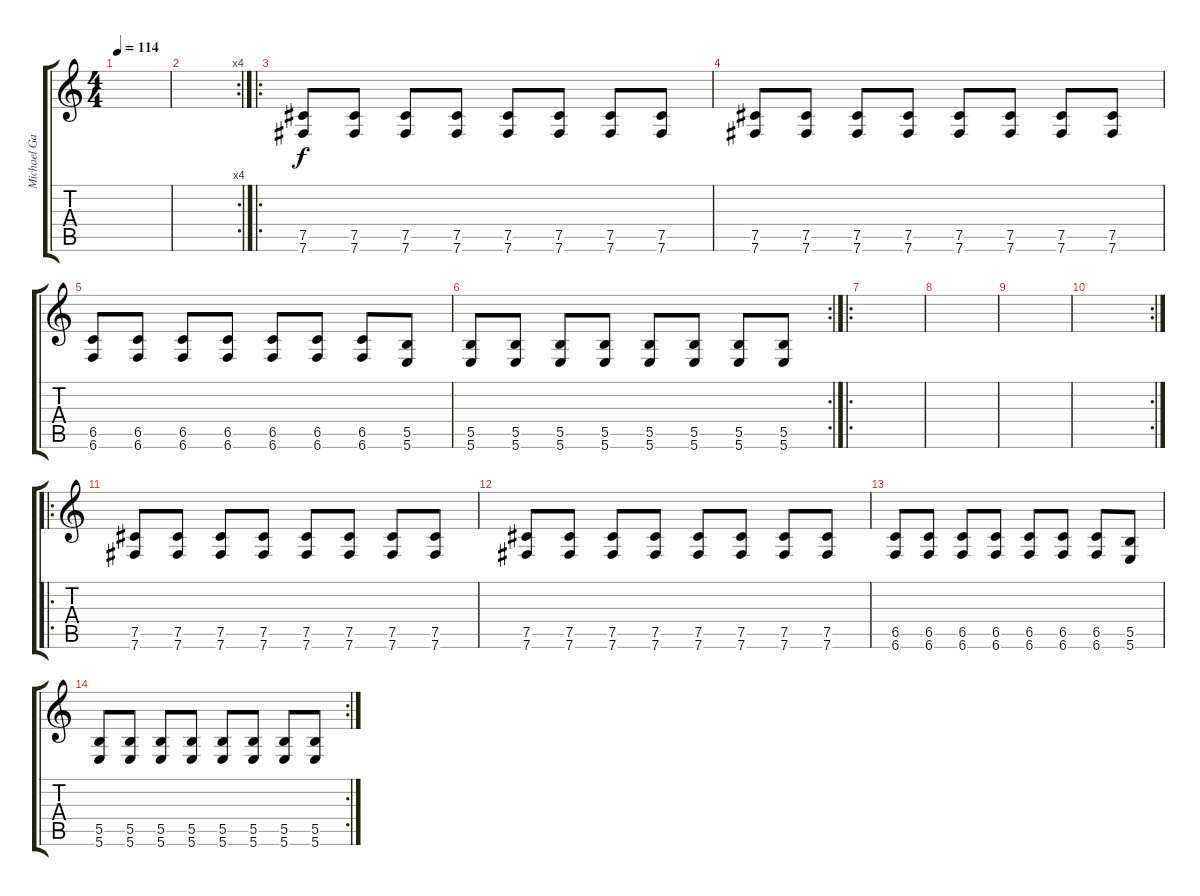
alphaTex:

\track ("Michael Gallagher" "Michael Ga") {instrument distortionguitar}
\staff {score tabs}
\tuning (Db4 Ab3 E3 B2 Gb2 B1) {hide}
\ts (4 4)
\tempo 114
\clef g2
\ks c
|
\rc 4
|
\ro
(7.5 7.6).8{dy f volume 16 balance 8} (7.5 7.6).8 (7.5 7.6).8 (7.5 7.6).8 (7.5 7.6).8 (7.5 7.6).8 (7.5 7.6).8 (7.5 7.6).8 |
(7.5 7.6).8 (7.5 7.6).8 (7.5 7.6).8 (7.5 7.6).8 (7.5 7.6).8 (7.5 7.6).8 (7.5 7.6).8 (7.5 7.6).8 |
(6.5 6.6).8 (6.5 6.6).8 (6.5 6.6).8 (6.5 6.6).8 (6.5 6.6).8 (6.5 6.6).8 (6.5 6.6).8 (5.5 5.6).8 |
\rc 2
(5.5 5.6).8 (5.5 5.6).8 (5.5 5.6).8 (5.5 5.6).8 (5.5 5.6).8 (5.5 5.6).8 (5.5 5.6).8 (5.5 5.6).8 |
\ro
|
|
|
\rc 2
|
\ro
(7.5 7.6).8{volume 16 balance 8} (7.5 7.6).8 (7.5 7.6).8 (7.5 7.6).8 (7.5 7.6).8 (7.5 7.6).8 (7.5 7.6).8 (7.5 7.6).8 |
(7.5 7.6).8 (7.5 7.6).8 (7.5 7.6).8 (7.5 7.6).8 (7.5 7.6).8 (7.5 7.6).8 (7.5 7.6).8 (7.5 7.6).8 |
(6.5 6.6).8 (6.5 6.6).8 (6.5 6.6).8 (6.5 6.6).8 (6.5 6.6).8 (6.5 6.6).8 (6.5 6.6).8 (5.5 5.6).8 |
\rc 2
(5.5 5.6).8 (5.5 5.6).8 (5.5 5.6).8 (5.5 5.6).8 (5.5 5.6).8 (5.5 5.6).8 (5.5 5.6).8 (5.5 5.6).8
